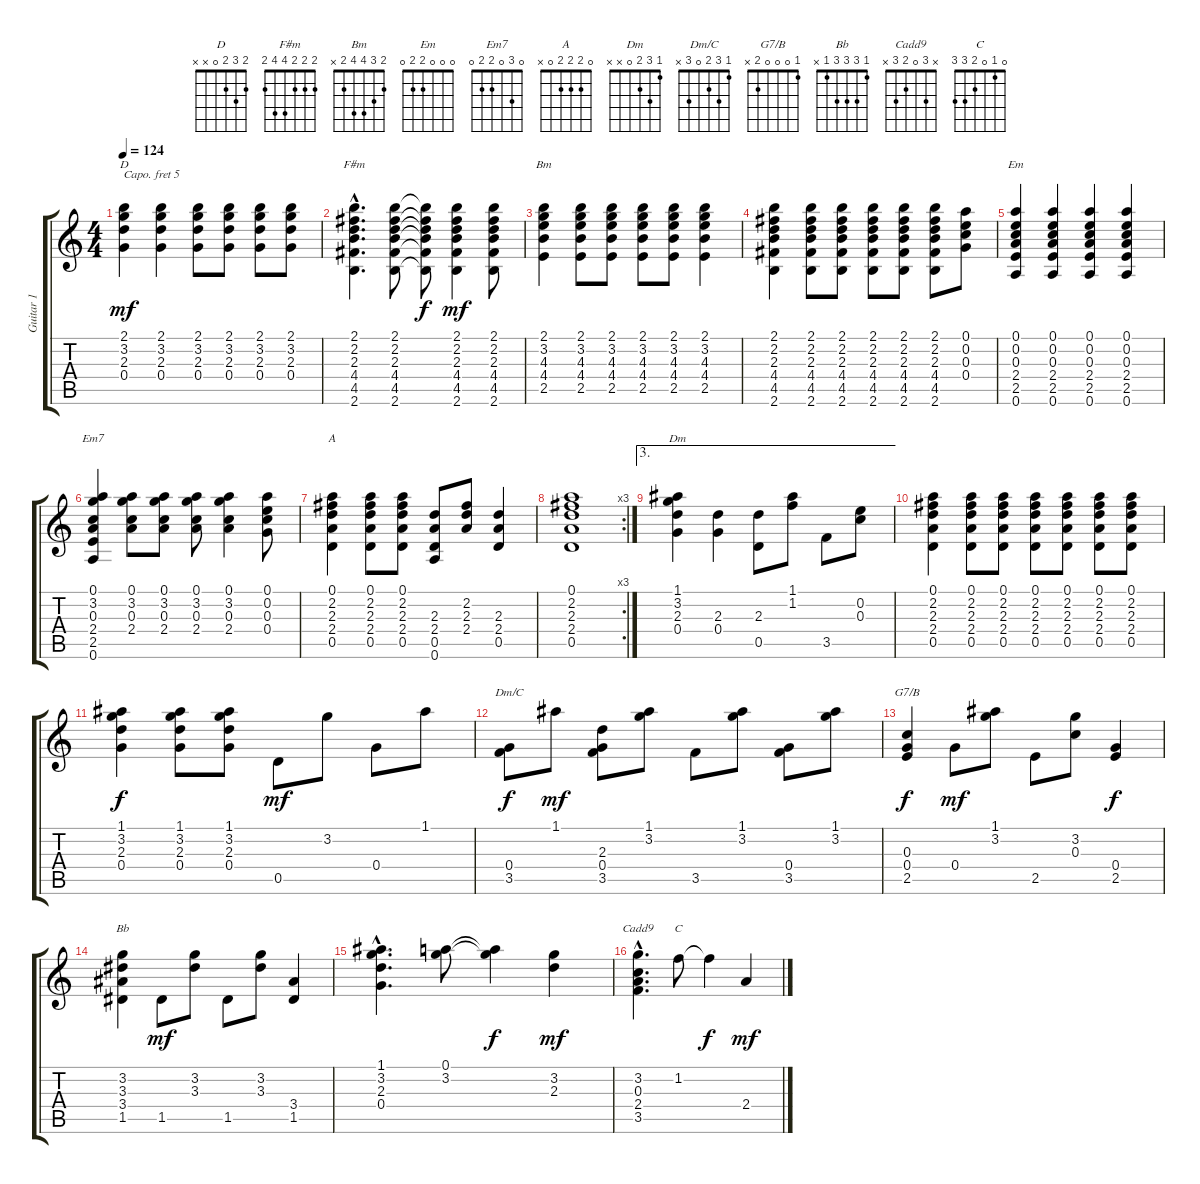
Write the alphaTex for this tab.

\track ("Guitar 1" "Guitar 1") {instrument acousticguitarsteel}
\staff {score tabs}
\capo 5
\tuning (E4 B3 G3 D3 A2 E2) {hide}
\chord ("D" 2 3 2 0 x x)
\chord ("F#m" 2 2 2 4 4 2)
\chord ("Bm" 2 3 4 4 2 x)
\chord ("Em" 0 0 0 2 2 0)
\chord ("Em7" 0 3 0 2 2 0)
\chord ("A" 0 2 2 2 0 x)
\chord ("Dm" 1 3 2 0 x x)
\chord ("Dm/C" 1 3 2 0 3 x)
\chord ("G7/B" 1 0 0 0 2 x)
\chord ("Bb" 1 3 3 3 1 x)
\chord ("Cadd9" x 3 0 2 3 x)
\chord ("C" 0 1 0 2 3 3)
\ts (4 4)
\tempo 124
\clef g2
\ks c
(2.1 3.2 2.3 0.4).4{ch "D" dy mf} (2.1 3.2 2.3 0.4).4 (2.1 3.2 2.3 0.4).8 (2.1 3.2 2.3 0.4).8 (2.1 3.2 2.3 0.4).8 (2.1 3.2 2.3 0.4).8 |
(2.1{hac} 2.2{hac} 2.3{hac} 4.4{hac} 4.5{hac} 2.6{hac}).4{d ch "F#m"} (2.1 2.2 2.3 4.4 4.5 2.6).8 (2.1{t} 2.2{t} 2.3{t} 4.4{t} 4.5{t} 2.6{t}).8{dy f} (2.1 2.2 2.3 4.4 4.5 2.6).4{dy mf} (2.1 2.2 2.3 4.4 4.5 2.6).8 |
(2.1 3.2 4.3 4.4 2.5).4{ch "Bm"} (2.1 3.2 4.3 4.4 2.5).8 (2.1 3.2 4.3 4.4 2.5).8 (2.1 3.2 4.3 4.4 2.5).8 (2.1 3.2 4.3 4.4 2.5).8 (2.1 3.2 4.3 4.4 2.5).4 |
(2.1 2.2 2.3 4.4 4.5 2.6).4 (2.1 2.2 2.3 4.4 4.5 2.6).8 (2.1 2.2 2.3 4.4 4.5 2.6).8 (2.1 2.2 2.3 4.4 4.5 2.6).8 (2.1 2.2 2.3 4.4 4.5 2.6).8 (2.1 2.2 2.3 4.4 4.5 2.6).8 (0.1 0.2 0.3 0.4).8 |
(0.1 0.2 0.3 2.4 2.5 0.6).4{ch "Em"} (0.1 0.2 0.3 2.4 2.5 0.6).4 (0.1 0.2 0.3 2.4 2.5 0.6).4 (0.1 0.2 0.3 2.4 2.5 0.6).4 |
(0.1 3.2 0.3 2.4 2.5 0.6).4{ch "Em7"} (0.1 3.2 0.3 2.4).8 (0.1 3.2 0.3 2.4).8 (0.1 3.2 0.3 2.4).8 (0.1 3.2 0.3 2.4).4 (0.1 0.2 0.3 0.4).8 |
(0.1 2.2 2.3 2.4 0.5).4{ch "A"} (0.1 2.2 2.3 2.4 0.5).8 (0.1 2.2 2.3 2.4 0.5).8 (2.3 2.4 0.5 0.6).8 (2.2 2.3 2.4).8 (2.3 2.4 0.5).4 |
\rc 3
(0.1 2.2 2.3 2.4 0.5).1 |
\ae 3
(1.1 3.2 2.3 0.4).4{ch "Dm"} (2.3 0.4).4 (2.3 0.5).8 (1.1 1.2).8 3.5.8 (0.2 0.3).8 |
(0.1 2.2 2.3 2.4 0.5).4 (0.1 2.2 2.3 2.4 0.5).8 (0.1 2.2 2.3 2.4 0.5).8 (0.1 2.2 2.3 2.4 0.5).8 (0.1 2.2 2.3 2.4 0.5).8 (0.1 2.2 2.3 2.4 0.5).8 (0.1 2.2 2.3 2.4 0.5).8 |
(1.1 3.2 2.3 0.4).4{dy f} (1.1 3.2 2.3 0.4).8 (1.1 3.2 2.3 0.4).8 0.5.8{dy mf} 3.2.8 0.4.8 1.1.8 |
(0.4 3.5).8{ch "Dm/C" dy f} 1.1.8{dy mf} (2.3 0.4 3.5).8 (1.1 3.2).8 3.5.8 (1.1 3.2).8 (0.4 3.5).8 (1.1 3.2).8 |
(0.3 0.4 2.5).4{ch "G7/B" dy f} 0.4.8{dy mf} (1.1 3.2).8 2.5.8 (3.2 0.3).8 (0.4 2.5).4{dy f} |
(3.2 3.3 3.4 1.5).4{ch "Bb"} 1.5.8{dy mf} (3.2 3.3).8 1.5.8 (3.2 3.3).8 (3.4 1.5).4 |
(1.1{hac} 3.2{hac} 2.3{hac} 0.4{hac}).4{d} (0.1 3.2).8 (0.1{t} 3.2{t}).4{dy f} (3.2 2.3).4{dy mf} |
(3.2{hac} 0.3{hac} 2.4{hac} 3.5{hac}).4{d ch "Cadd9"} 1.2.8{ch "C"} 1.2{t}.4{dy f} 2.4.4{dy mf}
